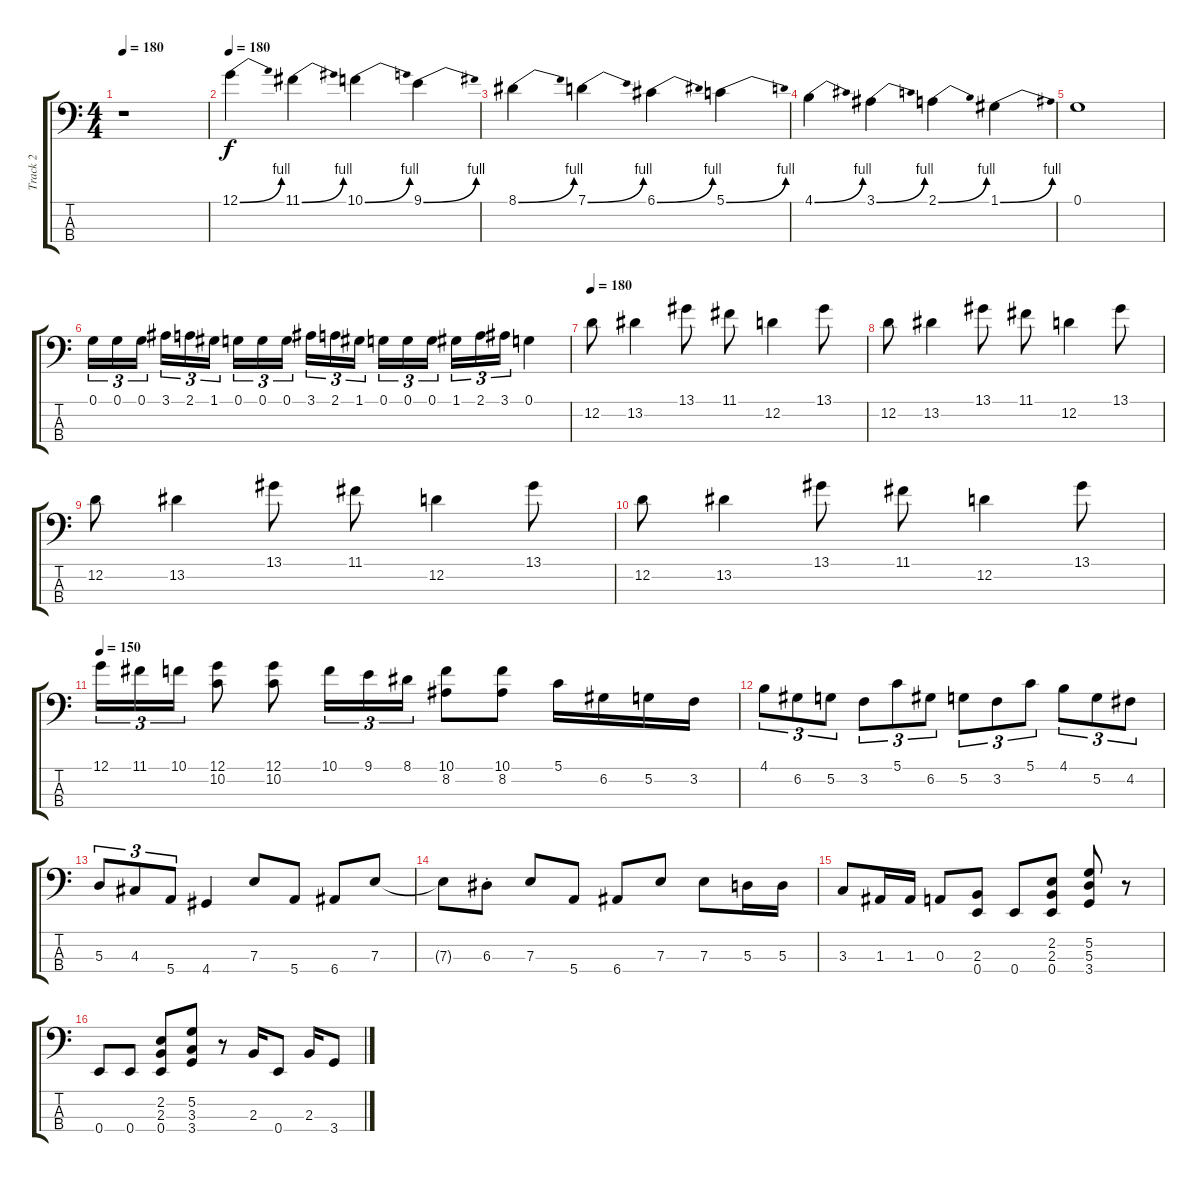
\track ("Track 2" "Track 2") {instrument electricbassfinger}
\staff {score tabs}
\tuning (G2 D2 A1 E1) {hide}
\ts (4 4)
\tempo 180
\clef f4
\ks c
r.1{dy f} |
\tempo 180
12.1{be (bend 0 0 60 4)}.4 11.1{be (bend 0 0 60 4)}.4 10.1{be (bend 0 0 60 4)}.4 9.1{be (bend 0 0 60 4)}.4 |
8.1{be (bend 0 0 60 4)}.4 7.1{be (bend 0 0 60 4)}.4 6.1{be (bend 0 0 60 4)}.4 5.1{be (bend 0 0 60 4)}.4 |
4.1{be (bend 0 0 60 4)}.4 3.1{be (bend 0 0 60 4)}.4 2.1{be (bend 0 0 60 4)}.4 1.1{be (bend 0 0 60 4)}.4 |
0.1.1 |
0.1.16{tu (3 2)} 0.1.16{tu (3 2)} 0.1.16{tu (3 2)} 3.1.16{tu (3 2)} 2.1.16{tu (3 2)} 1.1.16{tu (3 2)} 0.1.16{tu (3 2)} 0.1.16{tu (3 2)} 0.1.16{tu (3 2)} 3.1.16{tu (3 2)} 2.1.16{tu (3 2)} 1.1.16{tu (3 2)} 0.1.16{tu (3 2)} 0.1.16{tu (3 2)} 0.1.16{tu (3 2)} 1.1.16{tu (3 2)} 2.1.16{tu (3 2)} 3.1.16{tu (3 2)} 0.1.4 |
\tempo 180
12.2.8 13.2.4 13.1.8 11.1.8 12.2.4 13.1.8 |
12.2.8 13.2.4 13.1.8 11.1.8 12.2.4 13.1.8 |
12.2.8 13.2.4 13.1.8 11.1.8 12.2.4 13.1.8 |
12.2.8 13.2.4 13.1.8 11.1.8 12.2.4 13.1.8 |
\tempo 150
12.1.16{tu (3 2)} 11.1.16{tu (3 2)} 10.1.16{tu (3 2)} (12.1 10.2).8 (12.1 10.2).8 10.1.16{tu (3 2)} 9.1.16{tu (3 2)} 8.1.16{tu (3 2)} (10.1 8.2).8 (10.1 8.2).8 5.1.16 6.2.16 5.2.16 3.2.16 |
4.1.8{tu (3 2)} 6.2.8{tu (3 2)} 5.2.8{tu (3 2)} 3.2.8{tu (3 2)} 5.1.8{tu (3 2)} 6.2.8{tu (3 2)} 5.2.8{tu (3 2)} 3.2.8{tu (3 2)} 5.1.8{tu (3 2)} 4.1.8{tu (3 2)} 5.2.8{tu (3 2)} 4.2.8{tu (3 2)} |
5.3.8{tu (3 2)} 4.3.8{tu (3 2)} 5.4.8{tu (3 2)} 4.4.4 7.3.8 5.4.8 6.4.8 7.3.8 |
7.3{t}.8 6.3{st}.8 7.3.8 5.4.8 6.4.8 7.3.8 7.3.8 5.3.16 5.3.16 |
3.3.8 1.3.16 1.3.16 0.3.8 (2.3 0.4).8 0.4.8 (2.2 2.3 0.4).8 (5.2 5.3 3.4).8 r.8 |
0.4.8 0.4.8 (2.2 2.3 0.4).8 (5.2 3.3 3.4).8 r.8 2.3.16 0.4.8 2.3.16 3.4.8
